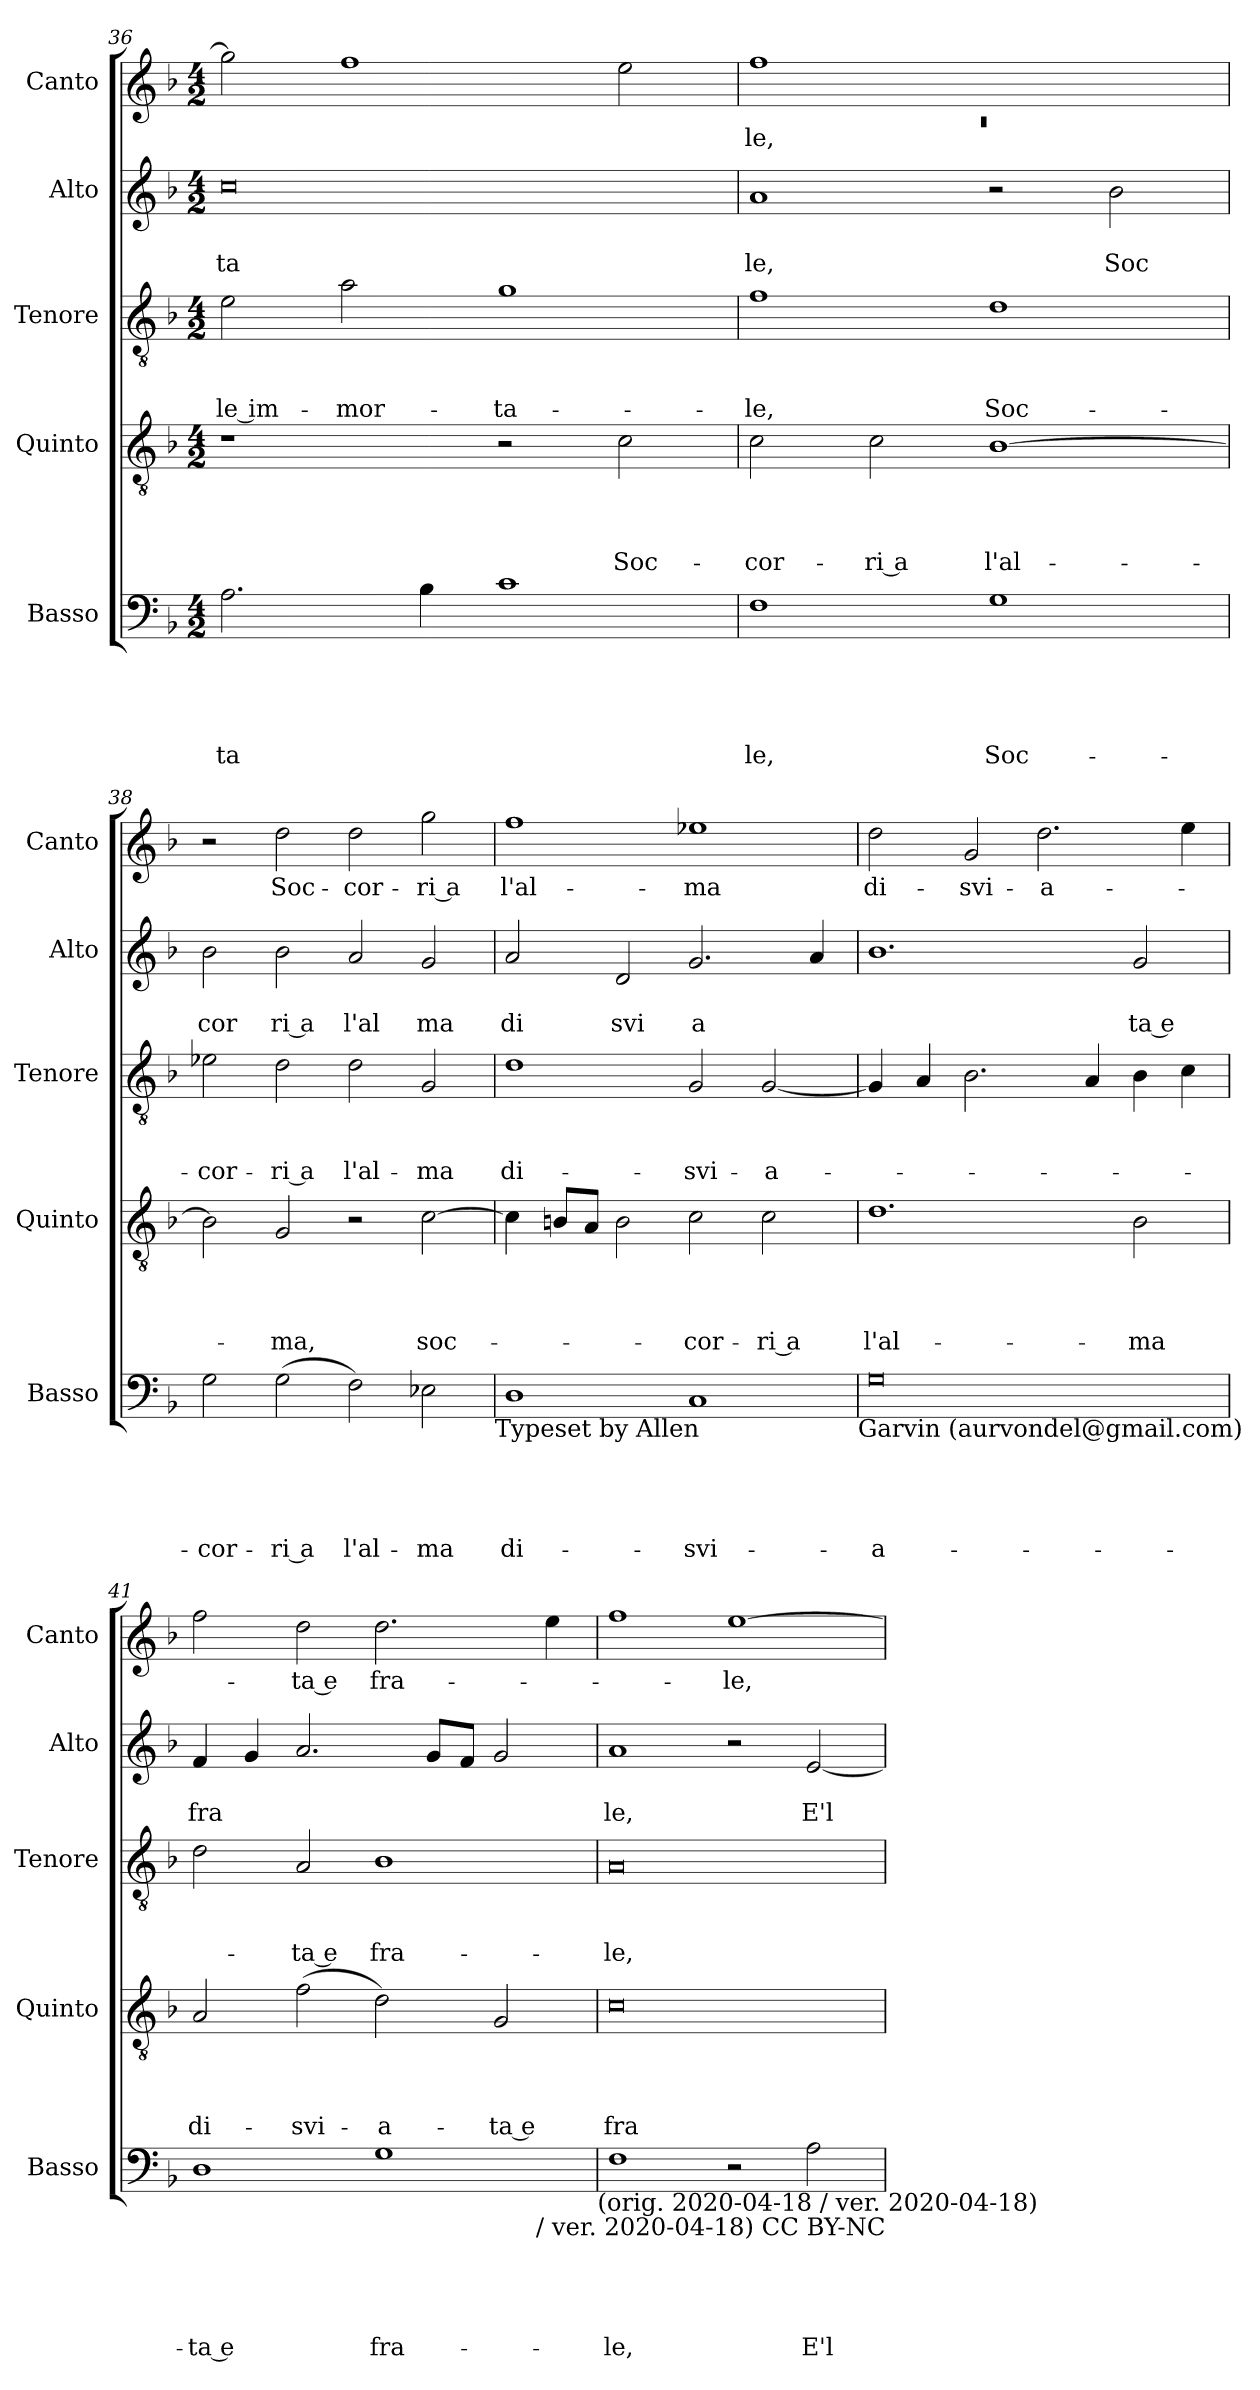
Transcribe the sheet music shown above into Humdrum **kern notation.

**kern	**text	**text	**text	**text	**text	**kern	**text	**text	**text	**text	**kern	**text	**text	**text	**kern	**text	**text	**kern	**text
*part5	*part5	*part5	*part5	*part5	*part5	*part4	*part4	*part4	*part4	*part4	*part3	*part3	*part3	*part3	*part2	*part2	*part2	*part1	*part1
*staff5	*staff5	*staff5	*staff5	*staff5	*staff5	*staff4	*staff4	*staff4	*staff4	*staff4	*staff3	*staff3	*staff3	*staff3	*staff2	*staff2	*staff2	*staff1	*staff1
*I"Basso	*	*	*	*	*	*I"Quinto	*	*	*	*	*I"Tenore	*	*	*	*I"Alto	*	*	*I"Canto	*
*I'Basso	*	*	*	*	*	*I'Quinto	*	*	*	*	*I'Tenore	*	*	*	*I'Alto	*	*	*I'Canto	*
*clefF4	*	*	*	*	*	*clefGv2	*	*	*	*	*clefGv2	*	*	*	*clefG2	*	*	*clefG2	*
*k[b-]	*	*	*	*	*	*k[b-]	*	*	*	*	*k[b-]	*	*	*	*k[b-]	*	*	*k[b-]	*
*F:	*	*	*	*	*	*F:	*	*	*	*	*F:	*	*	*	*F:	*	*	*F:	*
*M4/2	*	*	*	*	*	*M4/2	*	*	*	*	*M4/2	*	*	*	*M4/2	*	*	*M4/2	*
=36	=36	=36	=36	=36	=36	=36	=36	=36	=36	=36	=36	=36	=36	=36	=36	=36	=36	=36	=36
!	!	!	!	!	!LO:LY:b	!	!	!	!	!	!	!	!	!LO:LY:b:rj	!	!	!LO:LY:b	!	!
2.A\	.	.	.	.	ta	1r	.	.	.	.	2e\	.	.	-le im-	0cc	.	ta	2gg\]	.
!	!	!	!	!	!	!	!	!	!	!	!	!	!	!LO:LY:b	!	!	!	!	!
.	.	.	.	.	.	.	.	.	.	.	2a\	.	.	-mor-	.	.	.	1ff	.
4B-\	.	.	.	.	.	.	.	.	.	.	.	.	.	.	.	.	.	.	.
!	!	!	!	!	!	!	!	!	!	!	!	!	!	!LO:LY:b	!	!	!	!	!
1c	.	.	.	.	.	2r	.	.	.	.	1g	.	.	-ta-	.	.	.	.	.
!	!	!	!	!	!	!	!	!	!	!LO:LY:b	!	!	!	!	!	!	!	!	!
.	.	.	.	.	.	2c\	.	.	.	Soc-	.	.	.	.	.	.	.	2ee\	.
!!LO:LB:g=z
=37	=37	=37	=37	=37	=37	=37	=37	=37	=37	=37	=37	=37	=37	=37	=37	=37	=37	=37	=37
*	*	*	*	*	*	*	*	*	*	*	*	*	*	*	*	*	*	*^	*
!	!	!	!	!	!LO:LY:b	!	!	!	!	!LO:LY:b	!	!	!	!LO:LY:b	!	!	!LO:LY:b	!	!LO:N:vis=1	!LO:LY:b
1F	.	.	.	.	le,	2c\	.	.	.	-cor-	1f	.	.	-le,	1a	.	le,	1ff	0rc	-le,
!	!	!	!	!	!	!	!	!	!	!LO:LY:b:rj	!	!	!	!	!	!	!	!	!	!
.	.	.	.	.	.	2c\	.	.	.	-ri a	.	.	.	.	.	.	.	.	.	.
!	!	!	!	!	!LO:LY:b	!	!	!	!	!LO:LY:b	!	!	!	!LO:LY:b	!	!	!	!	!	!
1G	.	.	.	.	Soc-	[>1B-	.	.	.	l'al-	1d	.	.	Soc-	2r	.	.	1ryy	.	.
!	!	!	!	!	!	!	!	!	!	!	!	!	!	!	!	!	!LO:LY:b	!	!	!
.	.	.	.	.	.	.	.	.	.	.	.	.	.	.	2b-\	.	Soc	.	.	.
*	*	*	*	*	*	*	*	*	*	*	*	*	*	*	*	*	*	*v	*v	*
=38	=38	=38	=38	=38	=38	=38	=38	=38	=38	=38	=38	=38	=38	=38	=38	=38	=38	=38	=38
!	!	!	!	!	!LO:LY:b	!	!	!	!	!	!	!	!	!LO:LY:b	!	!	!LO:LY:b	!	!
2G\	.	.	.	.	-cor-	2B-\]	.	.	.	.	2e-X\	.	.	-cor-	2b-\	.	cor	2r	.
!	!	!	!	!	!LO:LY:b:rj	!	!	!	!	!LO:LY:b	!	!	!	!LO:LY:b:rj	!	!	!LO:LY:b:rj	!	!LO:LY:b
(<2G\	.	.	.	.	-ri a	2G/	.	.	.	-ma,	2d\	.	.	-ri a	2b-\	.	ri a	2dd\	Soc-
!	!	!	!	!	!LO:LY:b	!	!	!	!	!	!	!	!	!LO:LY:b	!	!	!LO:LY:b	!	!LO:LY:b
2F\)	.	.	.	.	l'al-	2r	.	.	.	.	2d\	.	.	l'al-	2a/	.	l'al	2dd\	-cor-
!	!	!	!	!	!LO:LY:b	!	!	!	!	!LO:LY:b	!	!	!	!LO:LY:b	!	!	!LO:LY:b	!	!LO:LY:b:rj
2E-X\	.	.	.	.	-ma	[>2c\	.	.	.	soc-	2G/	.	.	-ma	2g/	.	ma	2gg\	-ri a
!LO:TX:b:t=Typeset by Allen	!	!	!	!	!	!	!	!	!	!	!	!	!	!	!	!	!	!	!
=39	=39	=39	=39	=39	=39	=39	=39	=39	=39	=39	=39	=39	=39	=39	=39	=39	=39	=39	=39
!	!	!	!	!	!LO:LY:b	!	!	!	!	!	!	!	!	!LO:LY:b	!	!	!LO:LY:b	!	!LO:LY:b
1D	.	.	.	.	di-	4c\]	.	.	.	.	1d	.	.	di-	2a/	.	di	1ff	l'al-
.	.	.	.	.	.	8B/L	.	.	.	.	.	.	.	.	.	.	.	.	.
.	.	.	.	.	.	8A/J	.	.	.	.	.	.	.	.	.	.	.	.	.
!	!	!	!	!	!	!	!	!	!	!	!	!	!	!	!	!	!LO:LY:b	!	!
.	.	.	.	.	.	2B\	.	.	.	.	.	.	.	.	2d/	.	svi	.	.
!	!	!	!	!	!LO:LY:b	!	!	!	!	!LO:LY:b	!	!	!	!LO:LY:b	!	!	!LO:LY:b	!	!LO:LY:b
1C	.	.	.	.	-svi-	2c\	.	.	.	-cor-	2G/	.	.	-svi-	2.g/	.	a	1ee-X	-ma
!	!	!	!	!	!	!	!	!	!	!LO:LY:b:rj	!	!	!	!LO:LY:b	!	!	!	!	!
.	.	.	.	.	.	2c\	.	.	.	-ri a	[<2G/	.	.	-a-	.	.	.	.	.
.	.	.	.	.	.	.	.	.	.	.	.	.	.	.	4a/	.	.	.	.
!LO:TX:b:t=Garvin (aurvondel@gmail.com)	!	!	!	!	!	!	!	!	!	!	!	!	!	!	!	!	!	!	!
=40	=40	=40	=40	=40	=40	=40	=40	=40	=40	=40	=40	=40	=40	=40	=40	=40	=40	=40	=40
!	!	!	!	!	!LO:LY:b	!	!	!	!	!LO:LY:b	!	!	!	!	!	!	!	!	!LO:LY:b
0G	.	.	.	.	-a-	1.d	.	.	.	l'al-	4G/]	.	.	.	1.b-	.	.	2dd\	di-
.	.	.	.	.	.	.	.	.	.	.	4A/	.	.	.	.	.	.	.	.
!	!	!	!	!	!	!	!	!	!	!	!	!	!	!	!	!	!	!	!LO:LY:b
.	.	.	.	.	.	.	.	.	.	.	2.B-\	.	.	.	.	.	.	2g/	-svi-
!	!	!	!	!	!	!	!	!	!	!	!	!	!	!	!	!	!	!	!LO:LY:b
.	.	.	.	.	.	.	.	.	.	.	.	.	.	.	.	.	.	2.dd\	-a-
.	.	.	.	.	.	.	.	.	.	.	4A/	.	.	.	.	.	.	.	.
!	!	!	!	!	!	!	!	!	!	!LO:LY:b	!	!	!	!	!	!	!LO:LY:b:rj	!	!
.	.	.	.	.	.	2B-\	.	.	.	-ma	4B-\	.	.	.	2g/	.	ta e	.	.
.	.	.	.	.	.	.	.	.	.	.	4c\	.	.	.	.	.	.	4ee\	.
=41	=41	=41	=41	=41	=41	=41	=41	=41	=41	=41	=41	=41	=41	=41	=41	=41	=41	=41	=41
!	!	!	!	!	!LO:LY:b:rj	!	!	!	!	!LO:LY:b	!	!	!	!	!	!	!LO:LY:b	!	!
1D	.	.	.	.	-ta e	2A/	.	.	.	di-	2d\	.	.	.	4f/	.	fra	2ff\	.
.	.	.	.	.	.	.	.	.	.	.	.	.	.	.	4g/	.	.	.	.
!	!	!	!	!	!	!	!	!	!	!LO:LY:b	!	!	!	!LO:LY:b:rj	!	!	!	!	!LO:LY:b:rj
.	.	.	.	.	.	(>2f\	.	.	.	-svi-	2A/	.	.	-ta e	2.a/	.	.	2dd\	-ta e
!	!	!	!	!	!LO:LY:b	!	!	!	!	!LO:LY:b	!	!	!	!LO:LY:b	!	!	!	!	!LO:LY:b
1G	.	.	.	.	fra-	2d\)	.	.	.	-a-	1B-	.	.	fra-	.	.	.	2.dd\	fra-
.	.	.	.	.	.	.	.	.	.	.	.	.	.	.	8g/L	.	.	.	.
.	.	.	.	.	.	.	.	.	.	.	.	.	.	.	8f/J	.	.	.	.
!	!	!	!	!	!	!	!	!	!	!LO:LY:b:rj	!	!	!	!	!	!	!	!	!
.	.	.	.	.	.	2G/	.	.	.	-ta e	.	.	.	.	2g/	.	.	.	.
.	.	.	.	.	.	.	.	.	.	.	.	.	.	.	.	.	.	4ee\	.
!LO:TX:b:t=(orig. 2020-04-18 / ver. 2020-04-18)	!	!	!	!	!	!	!	!	!	!	!	!	!	!	!	!	!	!	!
=42	=42	=42	=42	=42	=42	=42	=42	=42	=42	=42	=42	=42	=42	=42	=42	=42	=42	=42	=42
!	!	!	!	!	!LO:LY:b	!	!	!	!	!LO:LY:b	!	!	!	!LO:LY:b	!	!	!LO:LY:b	!	!
1F	.	.	.	.	-le,	0c	.	.	.	fra-	0A	.	.	-le,	1a	.	le,	1ff	.
!	!	!	!	!	!	!	!	!	!	!	!	!	!	!	!	!	!	!	!LO:LY:b
2r	.	.	.	.	.	.	.	.	.	.	.	.	.	.	2r	.	.	[>1ee	-le,
!	!	!	!	!	!LO:LY:b	!	!	!	!	!	!	!	!	!	!	!	!LO:LY:b	!	!
2A\	.	.	.	.	E'l	.	.	.	.	.	.	.	.	.	[<2e/	.	E'l	.	.
!LO:TX:b:t=/ ver. 2020-04-18) CC BY-NC	!	!	!	!	!	!	!	!	!	!	!	!	!	!	!	!	!	!	!
=	=	=	=	=	=	=	=	=	=	=	=	=	=	=	=	=	=	=	=
*-	*-	*-	*-	*-	*-	*-	*-	*-	*-	*-	*-	*-	*-	*-	*-	*-	*-	*-	*-
